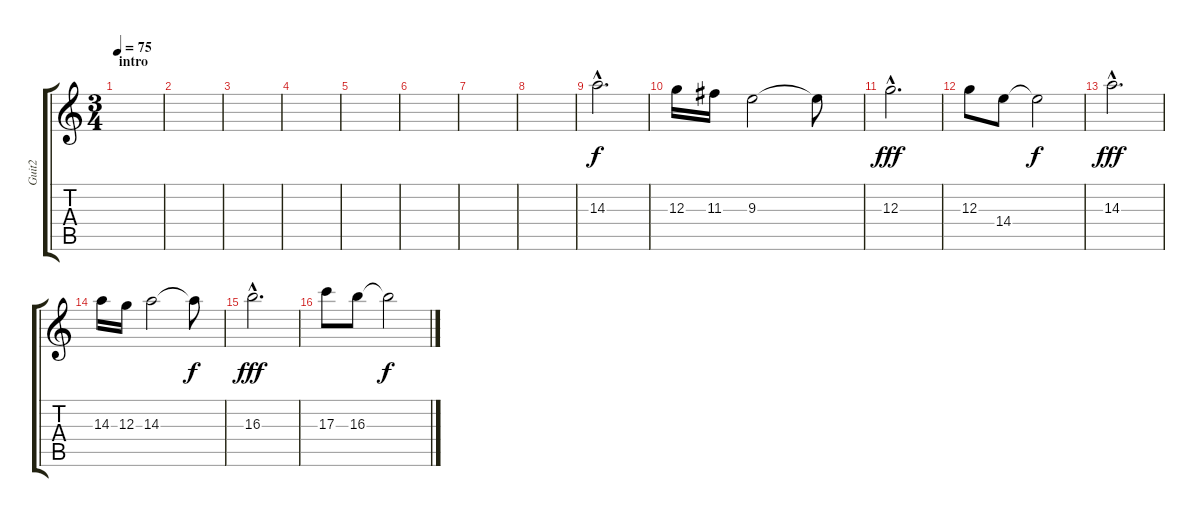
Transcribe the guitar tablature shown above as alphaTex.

\track ("Guit2" "Guit2") {instrument acousticguitarsteel}
\staff {score tabs}
\tuning (E4 B3 G3 D3 A2 E2) {hide}
\ts (3 4)
\section ("" "intro")
\tempo 75
\clef g2
\ks c
|
|
|
|
|
|
|
|
14.3{hac}.2{d} |
12.3.16 11.3.16 9.3.2 9.3{t}.8{dy f} |
12.3{hac}.2{d dy fff} |
12.3.8 14.4.8 14.4{t}.2{dy f} |
14.3{hac}.2{d dy fff} |
14.3.16 12.3.16 14.3.2 14.3{t}.8{dy f} |
16.3{hac}.2{d dy fff} |
17.3.8 16.3.8 16.3{t}.2{dy f}
